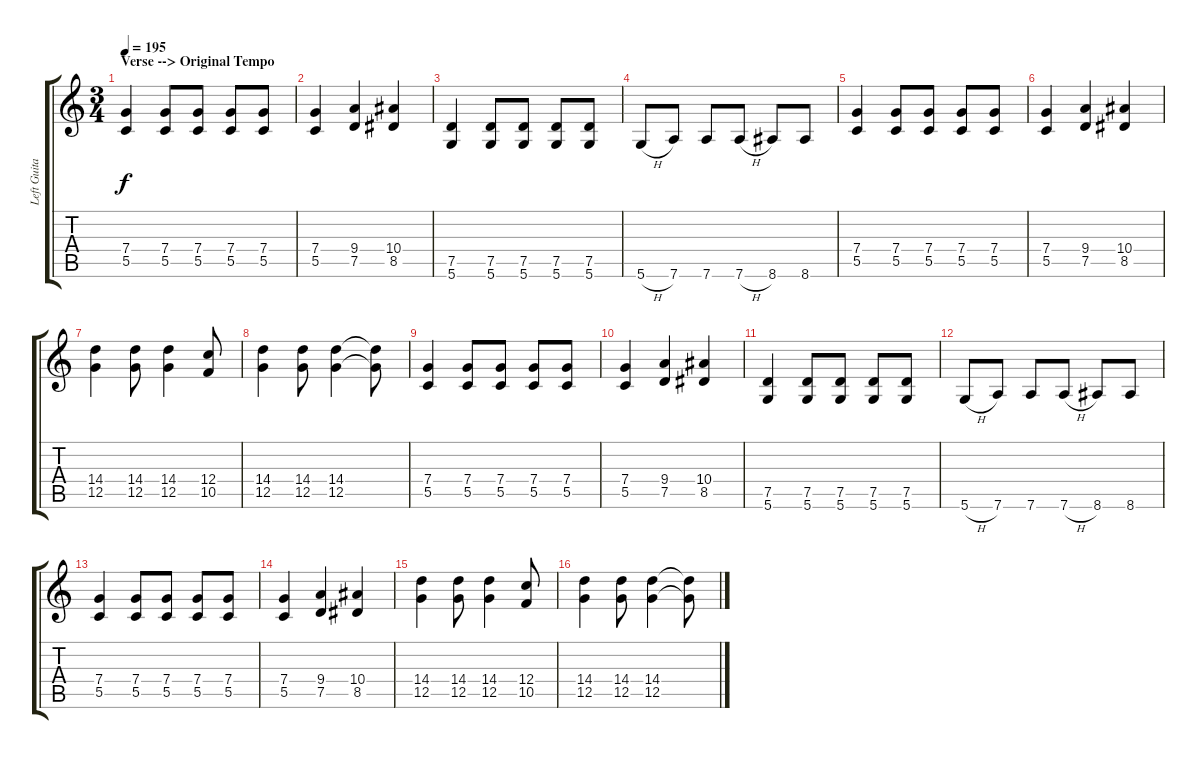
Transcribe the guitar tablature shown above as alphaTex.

\track ("Left Guitar" "Left Guita") {instrument distortionguitar}
\staff {score tabs}
\tuning (D4 A3 F3 C3 G2 D2) {hide}
\ts (3 4)
\section ("" "Verse --> Original Tempo")
\tempo 195
\clef g2
\ks c
(7.4 5.5).4{dy f} (7.4 5.5).8 (7.4 5.5).8 (7.4 5.5).8 (7.4 5.5).8 |
(7.4 5.5).4 (9.4 7.5).4 (10.4 8.5).4 |
(7.5 5.6).4 (7.5 5.6).8 (7.5 5.6).8 (7.5 5.6).8 (7.5 5.6).8 |
5.6{h}.8 7.6.8 7.6.8 7.6{h}.8 8.6.8 8.6.8 |
(7.4 5.5).4 (7.4 5.5).8 (7.4 5.5).8 (7.4 5.5).8 (7.4 5.5).8 |
(7.4 5.5).4 (9.4 7.5).4 (10.4 8.5).4 |
(14.4 12.5).4 (14.4 12.5).8 (14.4 12.5).4 (12.4 10.5).8 |
(14.4 12.5).4 (14.4 12.5).8 (14.4 12.5).4 (14.4{t} 12.5{t}).8 |
(7.4 5.5).4 (7.4 5.5).8 (7.4 5.5).8 (7.4 5.5).8 (7.4 5.5).8 |
(7.4 5.5).4 (9.4 7.5).4 (10.4 8.5).4 |
(7.5 5.6).4 (7.5 5.6).8 (7.5 5.6).8 (7.5 5.6).8 (7.5 5.6).8 |
5.6{h}.8 7.6.8 7.6.8 7.6{h}.8 8.6.8 8.6.8 |
(7.4 5.5).4 (7.4 5.5).8 (7.4 5.5).8 (7.4 5.5).8 (7.4 5.5).8 |
(7.4 5.5).4 (9.4 7.5).4 (10.4 8.5).4 |
(14.4 12.5).4 (14.4 12.5).8 (14.4 12.5).4 (12.4 10.5).8 |
(14.4 12.5).4 (14.4 12.5).8 (14.4 12.5).4 (14.4{t} 12.5{t}).8
